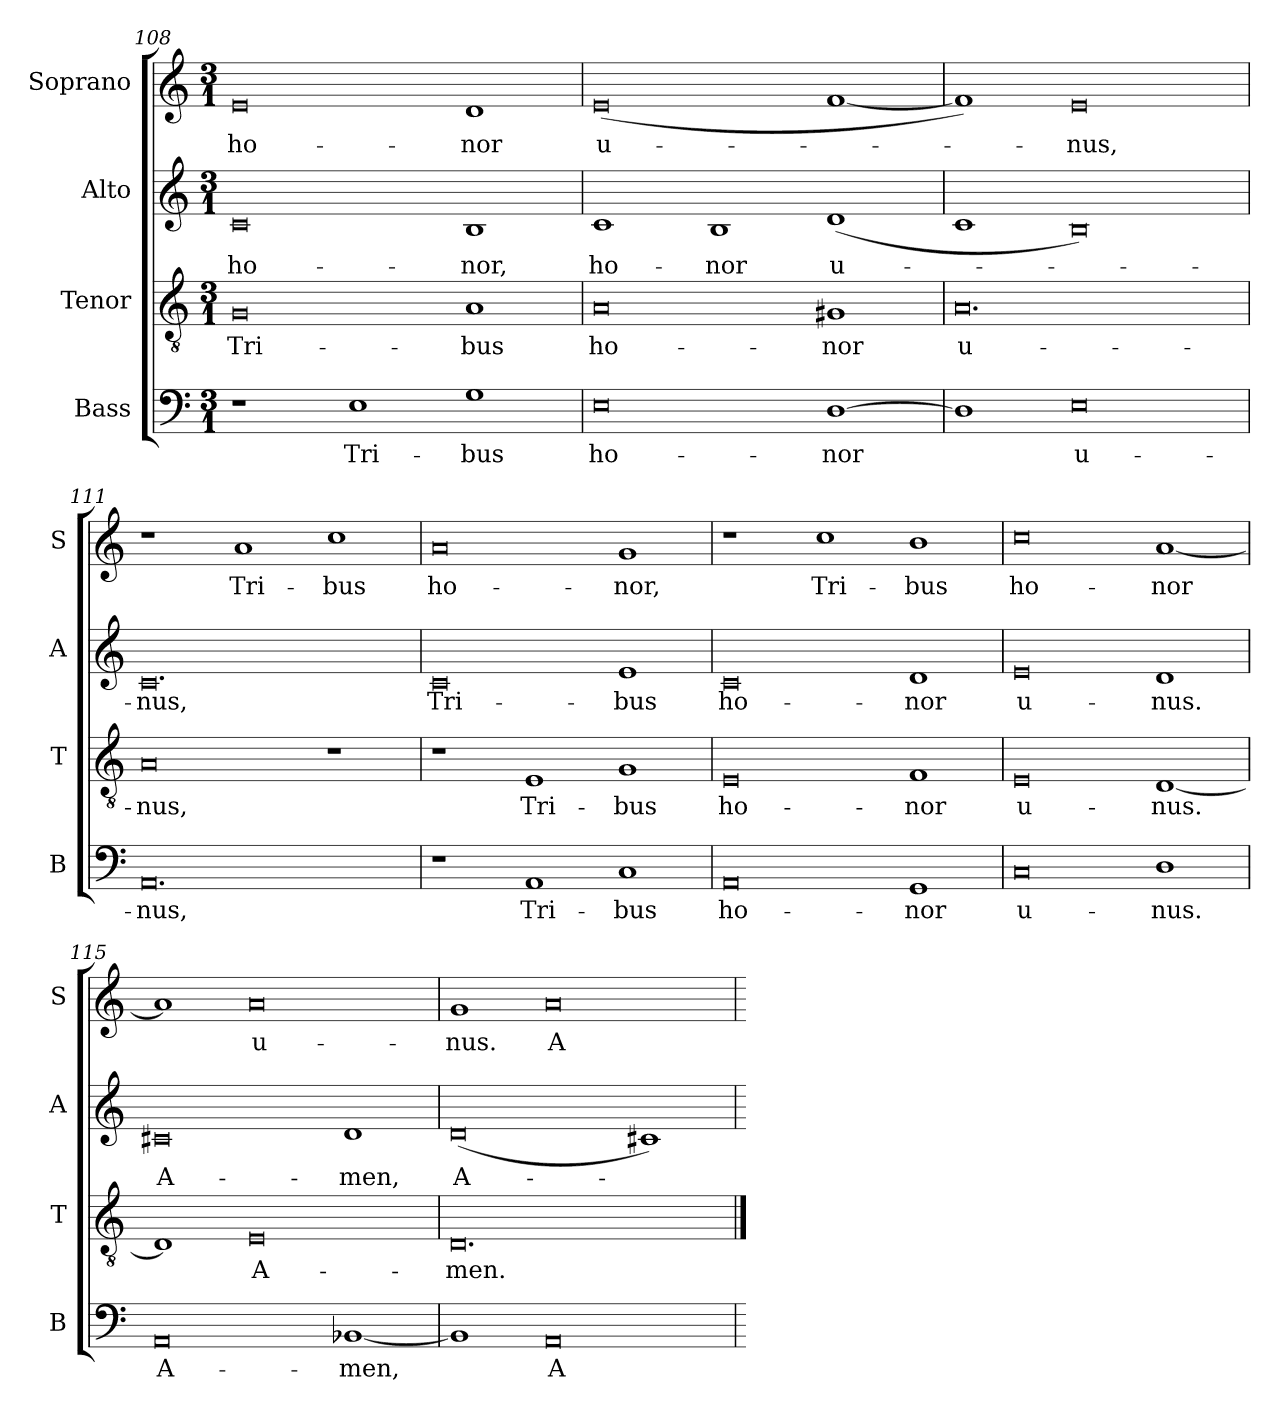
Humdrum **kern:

**kern	**text	**kern	**text	**kern	**text	**kern	**text
*part4	*part4	*part3	*part3	*part2	*part2	*part1	*part1
*staff4	*staff4	*staff3	*staff3	*staff2	*staff2	*staff1	*staff1
*I"Bass	*	*I"Tenor	*	*I"Alto	*	*I"Soprano	*
*I'B	*	*I'T	*	*I'A	*	*I'S	*
!!LO:LB:g=z
*clefF4	*	*clefGv2	*	*clefG2	*	*clefG2	*
*k[]	*	*k[]	*	*k[]	*	*k[]	*
*C:	*	*C:	*	*C:	*	*C:	*
*M3/1	*	*M3/1	*	*M3/1	*	*M3/1	*
=108	=108	=108	=108	=108	=108	=108	=108
!	!	!	!LO:LY:b	!	!LO:LY:b	!	!LO:LY:b
1r	.	0G	Tri-	0c	ho-	0e	ho-
!	!LO:LY:b	!	!	!	!	!	!
1E	Tri-	.	.	.	.	.	.
!	!LO:LY:b	!	!LO:LY:b	!	!LO:LY:b	!	!LO:LY:b
1G	-bus	1A	-bus	1B	-nor,	1d	-nor
=109	=109	=109	=109	=109	=109	=109	=109
!	!LO:LY:b	!	!LO:LY:b	!	!LO:LY:b	!	!LO:LY:b
0E	ho-	0A	ho-	1c	ho-	(<0e	u-
!	!	!	!	!	!LO:LY:b	!	!
.	.	.	.	1B	-nor	.	.
!	!LO:LY:b	!	!LO:LY:b	!	!LO:LY:b	!	!
[1D	-nor	1G#X	-nor	(<1d	u-	[1f	.
=110	=110	=110	=110	=110	=110	=110	=110
!	!	!	!LO:LY:b	!	!	!	!
1D]	.	0.A	u-	1c	.	1f])	.
!	!LO:LY:b	!	!	!	!	!	!LO:LY:b
0E	u-	.	.	0B)	.	0e	nus,
=111	=111	=111	=111	=111	=111	=111	=111
!	!LO:LY:b	!	!LO:LY:b	!	!LO:LY:b	!	!
0.AA	-nus,	0A	-nus,	0.c	nus,	1r	.
!	!	!	!	!	!	!	!LO:LY:b
.	.	.	.	.	.	1a	Tri-
!	!	!	!	!	!	!	!LO:LY:b
.	.	1r	.	.	.	1cc	-bus
=112	=112	=112	=112	=112	=112	=112	=112
!	!	!	!	!	!LO:LY:b	!	!LO:LY:b
1r	.	1r	.	0c	Tri-	0a	ho-
!	!LO:LY:b	!	!LO:LY:b	!	!	!	!
1AA	Tri-	1E	Tri-	.	.	.	.
!	!LO:LY:b	!	!LO:LY:b	!	!LO:LY:b	!	!LO:LY:b
1C	-bus	1G	-bus	1e	-bus	1g	-nor,
=113	=113	=113	=113	=113	=113	=113	=113
!	!LO:LY:b	!	!LO:LY:b	!	!LO:LY:b	!	!
0AA	ho-	0E	ho-	0c	ho-	1r	.
!	!	!	!	!	!	!	!LO:LY:b
.	.	.	.	.	.	1cc	Tri-
!	!LO:LY:b	!	!LO:LY:b	!	!LO:LY:b	!	!LO:LY:b
1GG	-nor	1F	-nor	1d	-nor	1b	-bus
=114	=114	=114	=114	=114	=114	=114	=114
!	!LO:LY:b	!	!LO:LY:b	!	!LO:LY:b	!	!LO:LY:b
0C	u-	0E	u-	0e	u-	0cc	ho-
!	!LO:LY:b	!	!LO:LY:b	!	!LO:LY:b	!	!LO:LY:b
1D	-nus.	[1D	-nus.	1d	-nus.	[1a	-nor
=115	=115	=115	=115	=115	=115	=115	=115
!	!LO:LY:b	!	!	!	!LO:LY:b	!	!
0AA	A-	1D]	.	0c#X	A-	1a]	.
!	!	!	!LO:LY:b	!	!	!	!LO:LY:b
.	.	0E	A-	.	.	0a	u-
!	!LO:LY:b	!	!	!	!LO:LY:b	!	!
[1BB-X	-men,	.	.	1d	-men,	.	.
=116	=116	=116	=116	=116	=116	=116	=116
!	!	!	!LO:LY:b	!	!LO:LY:b	!	!LO:LY:b
1BB-]	.	0.D	-men.	(<0d	A-	1g	-nus.
!	!LO:LY:b	!	!	!	!	!	!LO:LY:b
0AA	A-	.	.	.	.	0a	A-
.	.	.	.	1c#X)	.	.	.
=	=	==	=	=	=	=	=
*-	*-	*-	*-	*-	*-	*-	*-
